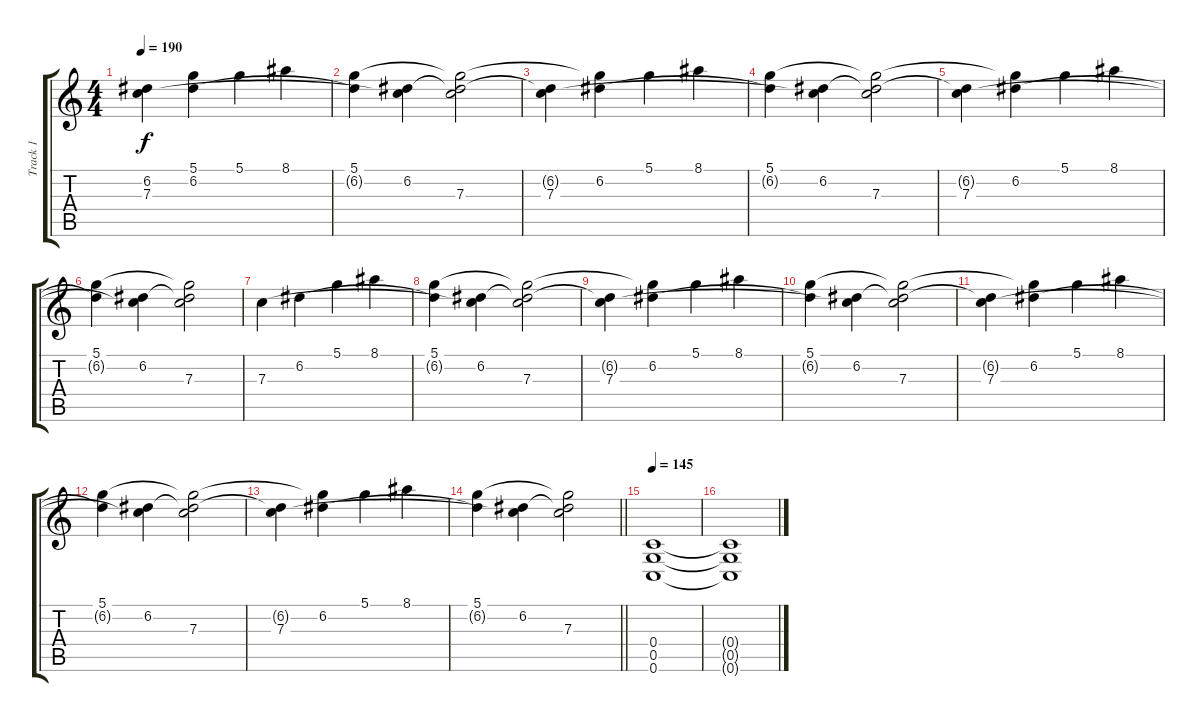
\track ("Track 1" "Track 1") {instrument distortionguitar}
\staff {score tabs}
\tuning (D4 A3 F3 C3 G2 C2) {hide}
\ts (4 4)
\tempo 190
\clef g2
\ks c
(6.2{t} 7.3).4{dy f} (5.1{t} 6.2).4 5.1.4 8.1.4 |
(5.1 6.2{t}).4 (6.2 7.3{t}).4 (5.1{t} 6.2{t} 7.3).2 |
(6.2{t} 7.3).4 (5.1{t} 6.2).4 5.1.4 8.1.4 |
(5.1 6.2{t}).4 (6.2 7.3{t}).4 (5.1{t} 6.2{t} 7.3).2 |
(6.2{t} 7.3).4 (5.1{t} 6.2).4 5.1.4 8.1.4 |
(5.1 6.2{t}).4 (6.2 7.3{t}).4 (5.1{t} 6.2{t} 7.3).2 |
7.3.4 6.2.4 5.1.4 8.1.4 |
(5.1 6.2{t}).4 (6.2 7.3{t}).4 (5.1{t} 6.2{t} 7.3).2 |
(6.2{t} 7.3).4 (5.1{t} 6.2).4 5.1.4 8.1.4 |
(5.1 6.2{t}).4 (6.2 7.3{t}).4 (5.1{t} 6.2{t} 7.3).2 |
(6.2{t} 7.3).4 (5.1{t} 6.2).4 5.1.4 8.1.4 |
(5.1 6.2{t}).4 (6.2 7.3{t}).4 (5.1{t} 6.2{t} 7.3).2 |
(6.2{t} 7.3).4 (5.1{t} 6.2).4 5.1.4 8.1.4 |
\barLineRight lightlight
(5.1 6.2{t}).4 (6.2 7.3{t}).4 (5.1{t} 6.2{t} 7.3).2 |
\section ("" "")
\tempo 145
(0.4 0.5 0.6).1 |
(0.4{t} 0.5{t} 0.6{t}).1
